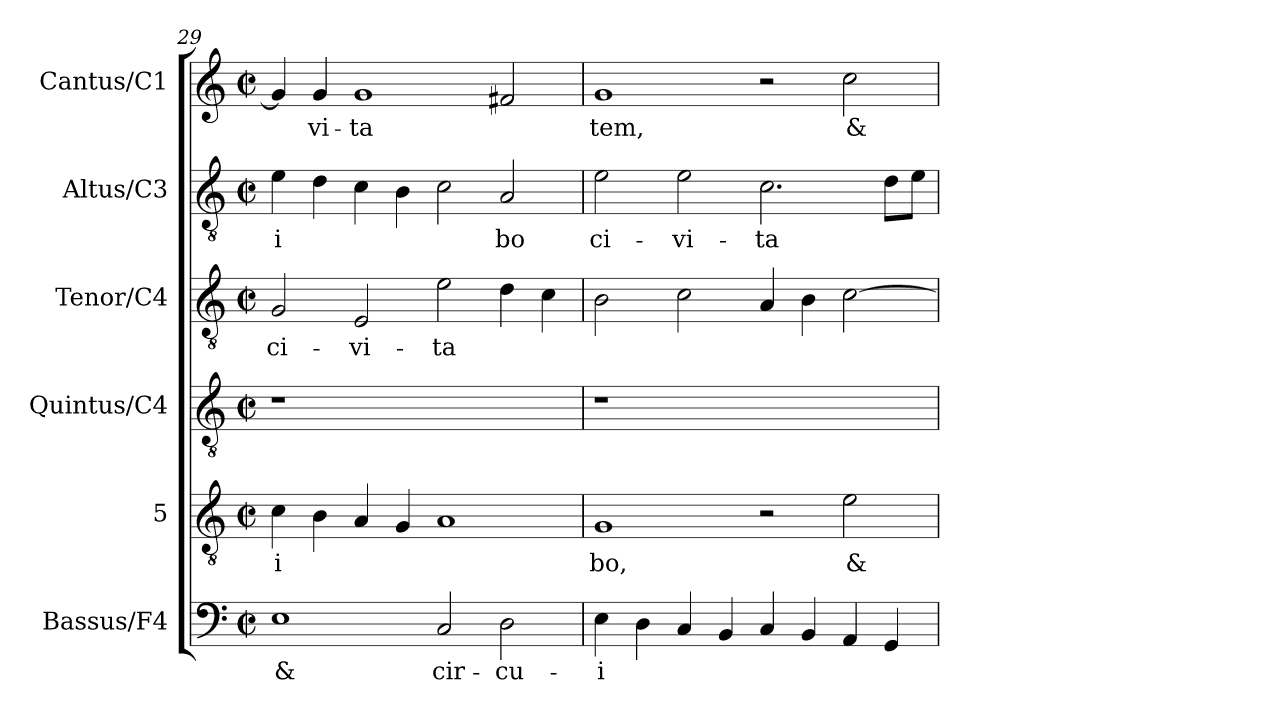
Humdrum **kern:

**kern	**text	**kern	**text	**kern	**kern	**text	**kern	**text	**kern	**text
*part6	*part6	*part5	*part5	*part4	*part3	*part3	*part2	*part2	*part1	*part1
*staff6	*staff6	*staff5	*staff5	*staff4	*staff3	*staff3	*staff2	*staff2	*staff1	*staff1
*I"Bassus/F4	*	*I"5	*	*I"Quintus/C4	*I"Tenor/C4	*	*I"Altus/C3	*	*I"Cantus/C1	*
*I'B	*	*	*	*	*I'T	*	*I'A	*	*I'C	*
*clefF4	*	*clefGv2	*	*clefGv2	*clefGv2	*	*clefGv2	*	*clefG2	*
*k[]	*	*k[]	*	*k[]	*k[]	*	*k[]	*	*k[]	*
*C:	*	*C:	*	*C:	*C:	*	*C:	*	*C:	*
*M2/2	*	*M2/2	*	*M2/2	*M2/2	*	*M2/2	*	*M2/2	*
*met(c|)	*	*met(c|)	*	*met(c|)	*met(c|)	*	*met(c|)	*	*met(c|)	*
=29	=29	=29	=29	=29	=29	=29	=29	=29	=29	=29
!	!LO:LY:b:cj	!	!LO:LY:b:cj	!	!	!LO:LY:b:cj	!	!LO:LY:b:cj	!	!LO:LY:b:cj
1E	&	4c\	-i-	1r	2G/	ci-	4e\	-i-	4g/]	--
!	!	!	!LO:LY:b:cj	!	!	!	!	!LO:LY:b:cj	!	!LO:LY:b:cj
.	.	4B\	--	.	.	.	4d\	--	4g/	-vi-
!	!	!	!LO:LY:b:cj	!	!	!LO:LY:b:cj	!	!LO:LY:b:cj	!	!LO:LY:b:cj
.	.	4A/	--	.	2E/	-vi-	4c\	--	1g	-ta-
!	!	!	!LO:LY:b:cj	!	!	!	!	!LO:LY:b:cj	!	!
.	.	4G/	--	.	.	.	4B\	--	.	.
!	!LO:LY:b:cj	!	!LO:LY:b:cj	!	!	!LO:LY:b:cj	!	!LO:LY:b:cj	!	!
2C/	cir-	1A	--	1ryy	2e\	-ta-	2c\	--	.	.
!	!LO:LY:b:cj	!	!	!	!	!LO:LY:b:cj	!	!LO:LY:b:cj	!	!LO:LY:b:cj
2D\	-cu-	.	.	.	4d\	--	2A/	-bo	2f#X/	--
!	!	!	!	!	!	!LO:LY:b:cj	!	!	!	!
.	.	.	.	.	4c\	--	.	.	.	.
=30	=30	=30	=30	=30	=30	=30	=30	=30	=30	=30
!	!LO:LY:b:cj	!	!LO:LY:b:cj	!	!	!LO:LY:b:cj	!	!LO:LY:b:cj	!	!LO:LY:b:cj
4E\	-i-	1G	-bo,	1r	2B\	--	2e\	ci-	1g	-tem,
!	!LO:LY:b:cj	!	!	!	!	!	!	!	!	!
4D\	--	.	.	.	.	.	.	.	.	.
!	!LO:LY:b:cj	!	!	!	!	!LO:LY:b:cj	!	!LO:LY:b:cj	!	!
4C/	--	.	.	.	2c\	--	2e\	-vi-	.	.
!	!LO:LY:b:cj	!	!	!	!	!	!	!	!	!
4BB/	--	.	.	.	.	.	.	.	.	.
!	!LO:LY:b:cj	!	!	!	!	!LO:LY:b:cj	!	!LO:LY:b:cj	!	!
4C/	--	2r	.	1ryy	4A/	--	2.c\	-ta-	2r	.
!	!LO:LY:b:cj	!	!	!	!	!LO:LY:b:cj	!	!	!	!
4BB/	--	.	.	.	4B\	--	.	.	.	.
!	!LO:LY:b:cj	!	!LO:LY:b:cj	!	!	!LO:LY:b:cj	!	!	!	!LO:LY:b:cj
4AA/	--	2e\	&	.	[>2c\	--	.	.	2cc\	&
!	!LO:LY:b:cj	!	!	!	!	!	!	!LO:LY:b:cj	!	!
4GG/	--	.	.	.	.	.	8d\L	--	.	.
!	!	!	!	!	!	!	!	!LO:LY:b:cj	!	!
.	.	.	.	.	.	.	8e\J	--	.	.
=	=	=	=	=	=	=	=	=	=	=
*-	*-	*-	*-	*-	*-	*-	*-	*-	*-	*-
